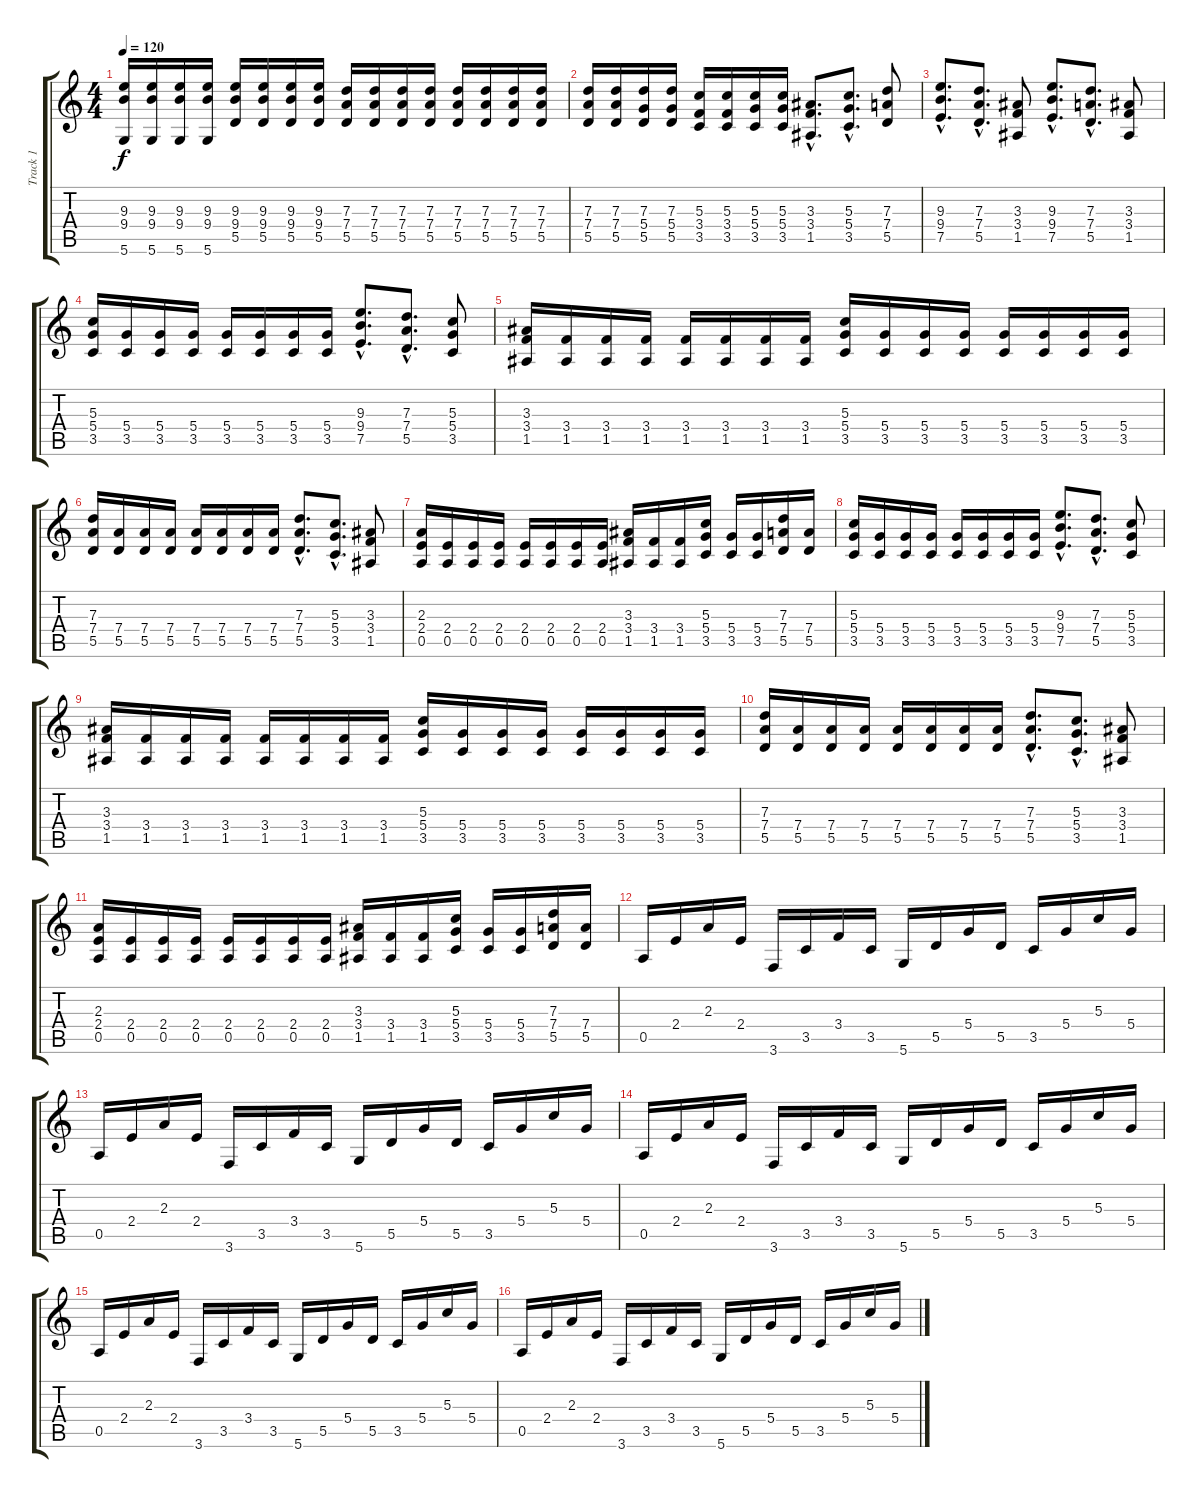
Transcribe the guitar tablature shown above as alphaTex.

\track ("Track 1" "Track 1") {instrument distortionguitar}
\staff {score tabs}
\tuning (E4 B3 G3 D3 A2 D2) {hide}
\ts (4 4)
\tempo 120
\clef g2
\ks c
(9.3 9.4 5.6).16{dy f} (9.3 9.4 5.6).16 (9.3 9.4 5.6).16 (9.3 9.4 5.6).16 (9.3 9.4 5.5).16 (9.3 9.4 5.5).16 (9.3 9.4 5.5).16 (9.3 9.4 5.5).16 (7.3 7.4 5.5).16 (7.3 7.4 5.5).16 (7.3 7.4 5.5).16 (7.3 7.4 5.5).16 (7.3 7.4 5.5).16 (7.3 7.4 5.5).16 (7.3 7.4 5.5).16 (7.3 7.4 5.5).16 |
(7.3 7.4 5.5).16 (7.3 7.4 5.5).16 (7.3 5.4 5.5).16 (7.3 5.4 5.5).16 (5.3 3.4 3.5).16 (5.3 3.4 3.5).16 (5.3 5.4 3.5).16 (5.3 5.4 3.5).16 (3.3{hac} 3.4{hac} 1.5{hac}).8{d} (5.3{hac} 5.4{hac} 3.5{hac}).8{d} (7.3 7.4 5.5).8 |
(9.3{hac} 9.4{hac} 7.5{hac}).8{d} (7.3{hac} 7.4{hac} 5.5{hac}).8{d} (3.3 3.4 1.5).8 (9.3{hac} 9.4{hac} 7.5{hac}).8{d} (7.3{hac} 7.4{hac} 5.5{hac}).8{d} (3.3 3.4 1.5).8 |
(5.3 5.4 3.5).16 (5.4 3.5).16 (5.4 3.5).16 (5.4 3.5).16 (5.4 3.5).16 (5.4 3.5).16 (5.4 3.5).16 (5.4 3.5).16 (9.3{hac} 9.4{hac} 7.5{hac}).8{d} (7.3{hac} 7.4{hac} 5.5{hac}).8{d} (5.3 5.4 3.5).8 |
(3.3 3.4 1.5).16 (3.4 1.5).16 (3.4 1.5).16 (3.4 1.5).16 (3.4 1.5).16 (3.4 1.5).16 (3.4 1.5).16 (3.4 1.5).16 (5.3 5.4 3.5).16 (5.4 3.5).16 (5.4 3.5).16 (5.4 3.5).16 (5.4 3.5).16 (5.4 3.5).16 (5.4 3.5).16 (5.4 3.5).16 |
(7.3 7.4 5.5).16 (7.4 5.5).16 (7.4 5.5).16 (7.4 5.5).16 (7.4 5.5).16 (7.4 5.5).16 (7.4 5.5).16 (7.4 5.5).16 (7.3{hac} 7.4{hac} 5.5{hac}).8{d} (5.3{hac} 5.4{hac} 3.5{hac}).8{d} (3.3 3.4 1.5).8 |
(2.3 2.4 0.5).16 (2.4 0.5).16 (2.4 0.5).16 (2.4 0.5).16 (2.4 0.5).16 (2.4 0.5).16 (2.4 0.5).16 (2.4 0.5).16 (3.3 3.4 1.5).16 (3.4 1.5).16 (3.4 1.5).16 (5.3 5.4 3.5).16 (5.4 3.5).16 (5.4 3.5).16 (7.3 7.4 5.5).16 (7.4 5.5).16 |
(5.3 5.4 3.5).16 (5.4 3.5).16 (5.4 3.5).16 (5.4 3.5).16 (5.4 3.5).16 (5.4 3.5).16 (5.4 3.5).16 (5.4 3.5).16 (9.3{hac} 9.4{hac} 7.5{hac}).8{d} (7.3{hac} 7.4{hac} 5.5{hac}).8{d} (5.3 5.4 3.5).8 |
(3.3 3.4 1.5).16 (3.4 1.5).16 (3.4 1.5).16 (3.4 1.5).16 (3.4 1.5).16 (3.4 1.5).16 (3.4 1.5).16 (3.4 1.5).16 (5.3 5.4 3.5).16 (5.4 3.5).16 (5.4 3.5).16 (5.4 3.5).16 (5.4 3.5).16 (5.4 3.5).16 (5.4 3.5).16 (5.4 3.5).16 |
(7.3 7.4 5.5).16 (7.4 5.5).16 (7.4 5.5).16 (7.4 5.5).16 (7.4 5.5).16 (7.4 5.5).16 (7.4 5.5).16 (7.4 5.5).16 (7.3{hac} 7.4{hac} 5.5{hac}).8{d} (5.3{hac} 5.4{hac} 3.5{hac}).8{d} (3.3 3.4 1.5).8 |
(2.3 2.4 0.5).16 (2.4 0.5).16 (2.4 0.5).16 (2.4 0.5).16 (2.4 0.5).16 (2.4 0.5).16 (2.4 0.5).16 (2.4 0.5).16 (3.3 3.4 1.5).16 (3.4 1.5).16 (3.4 1.5).16 (5.3 5.4 3.5).16 (5.4 3.5).16 (5.4 3.5).16 (7.3 7.4 5.5).16 (7.4 5.5).16 |
0.5.16{balance 8 instrument electricguitarmuted} 2.4.16 2.3.16 2.4.16 3.6.16 3.5.16 3.4.16 3.5.16 5.6.16 5.5.16 5.4.16 5.5.16 3.5.16 5.4.16 5.3.16 5.4.16 |
0.5.16 2.4.16 2.3.16 2.4.16 3.6.16 3.5.16 3.4.16 3.5.16 5.6.16 5.5.16 5.4.16 5.5.16 3.5.16 5.4.16 5.3.16 5.4.16 |
0.5.16 2.4.16 2.3.16 2.4.16 3.6.16 3.5.16 3.4.16 3.5.16 5.6.16 5.5.16 5.4.16 5.5.16 3.5.16 5.4.16 5.3.16 5.4.16 |
0.5.16 2.4.16 2.3.16 2.4.16 3.6.16 3.5.16 3.4.16 3.5.16 5.6.16 5.5.16 5.4.16 5.5.16 3.5.16 5.4.16 5.3.16 5.4.16 |
0.5.16 2.4.16 2.3.16 2.4.16 3.6.16 3.5.16 3.4.16 3.5.16 5.6.16 5.5.16 5.4.16 5.5.16 3.5.16 5.4.16 5.3.16 5.4.16
